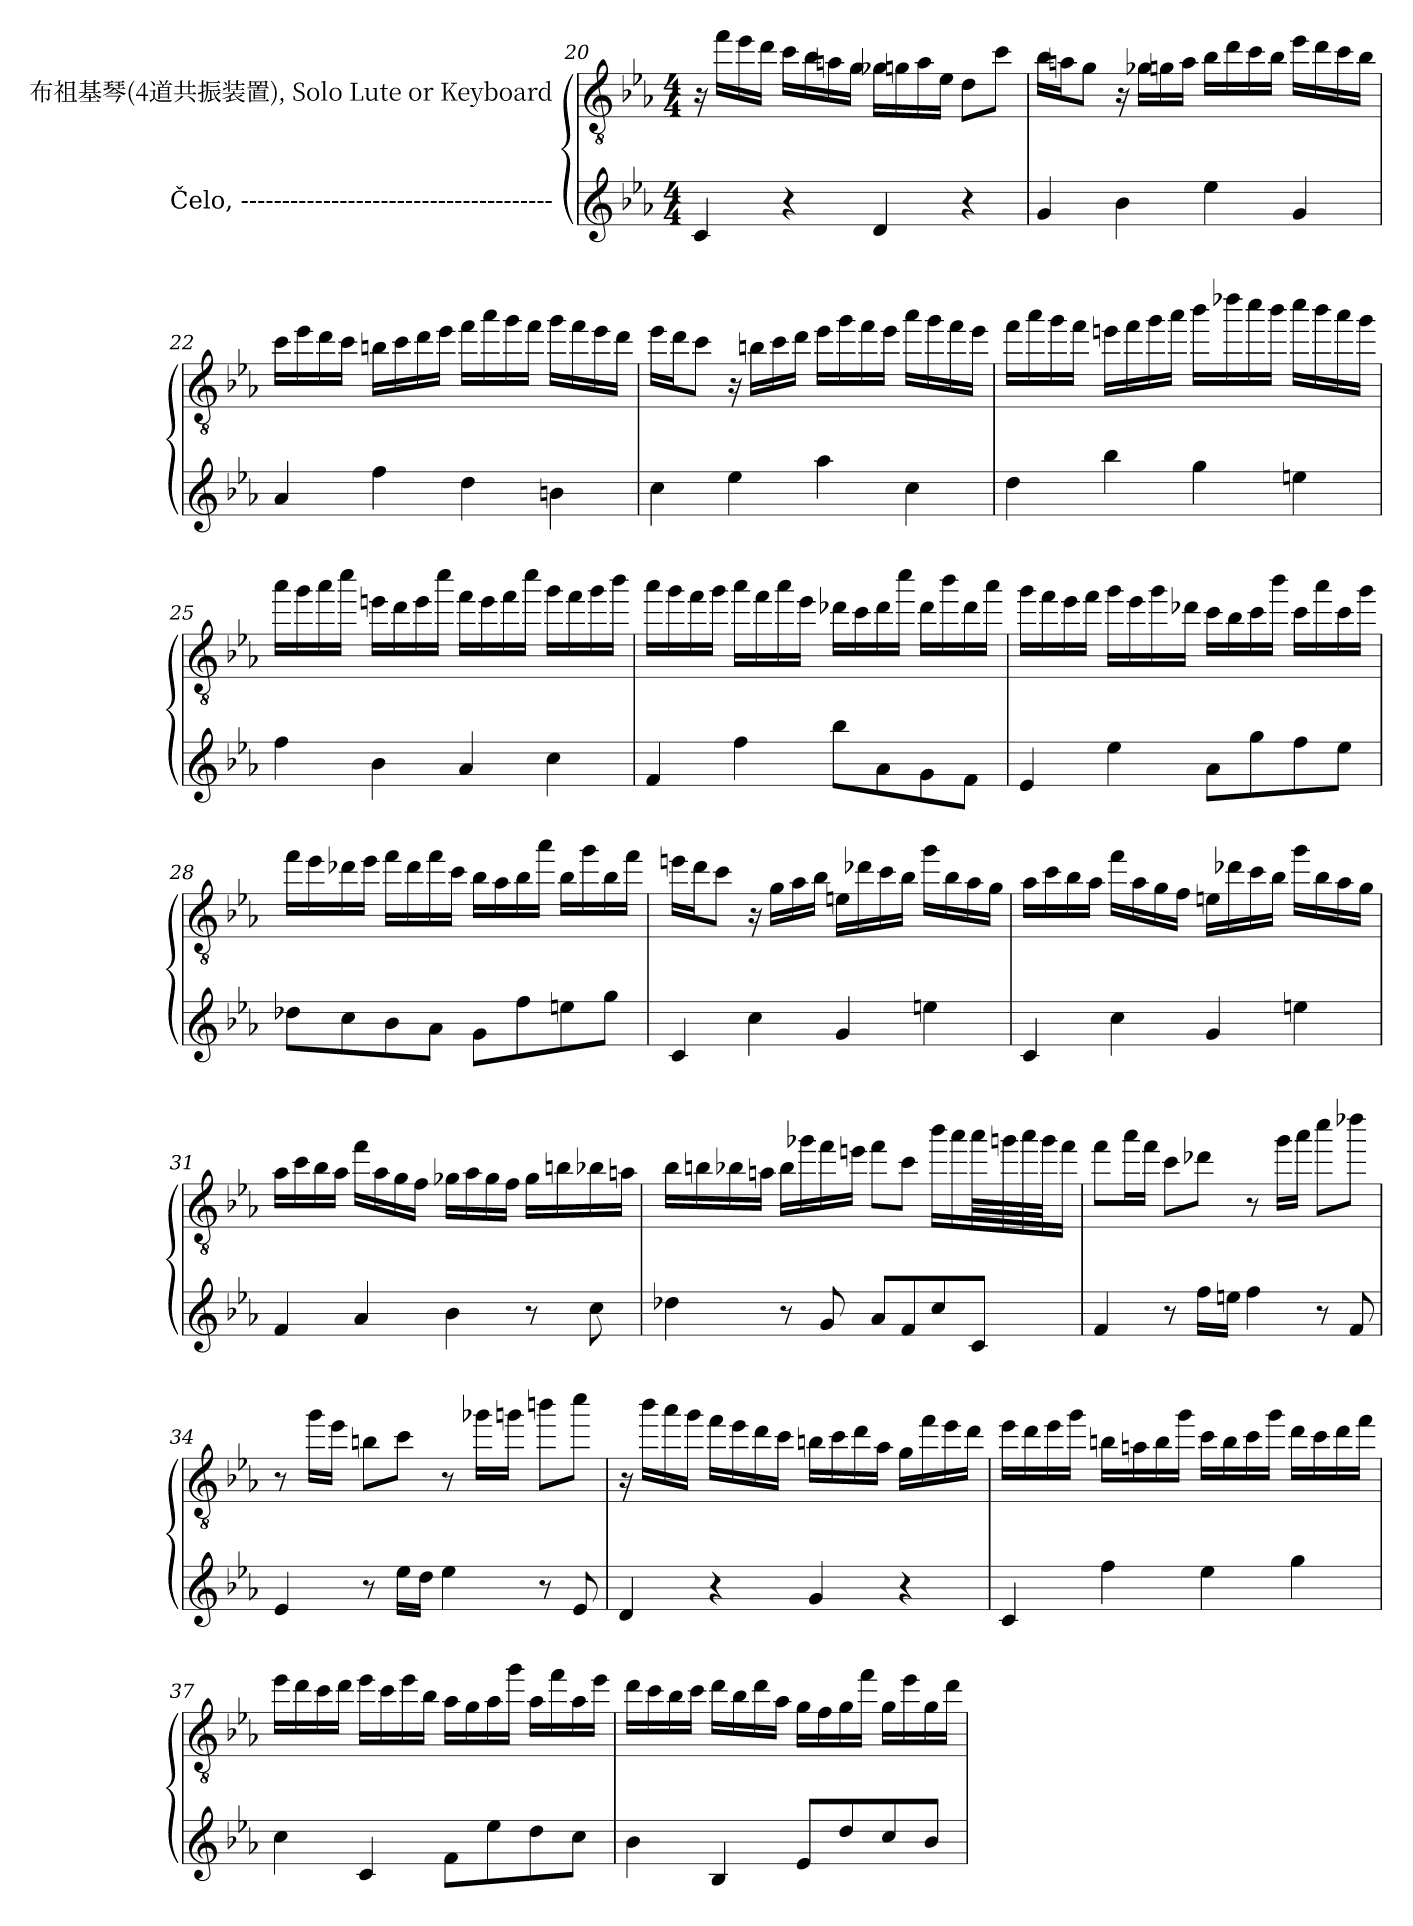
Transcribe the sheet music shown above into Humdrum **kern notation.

**kern	**kern
*part2	*part1
*staff2	*staff1
*I"Čelo, --------------------------------------	*I"布祖基琴(4道共振装置), Solo Lute or Keyboard
!!LO:LB:g=z
*clefG2	*clefGv2
*ITrd14c24	*
*k[b-e-a-]	*k[b-e-a-]
*M4/4	*M4/4
=20	=20
4CC/	16r
.	16ff\LL
.	16ee-\
.	16dd\JJ
4r	16cc\LL
.	16b-\
.	16an\
.	16g\JJ
4DD/	16g-X\LL
.	16gn\
.	16a\
.	16e-\JJ
4r	8d\L
.	8cc\J
=21	=21
4GG/	16b-\LL
.	16an\J
.	8g\J
4BB-\	16r
.	16g-X\LL
.	16gn\
.	16a\JJ
4E-\	16b-\LL
.	16dd\
.	16cc\
.	16b-\JJ
4GG/	16ee-\LL
.	16dd\
.	16cc\
.	16b-\JJ
!!LO:PB:g=z
=22	=22
4AA-/	16cc\LL
.	16ee-\
.	16dd\
.	16cc\JJ
4F\	16bn\LL
.	16cc\
.	16dd\
.	16ee-\JJ
4D\	16ff\LL
.	16aa-\
.	16gg\
.	16ff\JJ
4BBn\	16gg\LL
.	16ff\
.	16ee-\
.	16dd\JJ
=23	=23
4C\	16ee-\LL
.	16dd\J
.	8cc\J
4E-\	16r
.	16bn\LL
.	16cc\
.	16dd\JJ
4A-\	16ee-\LL
.	16gg\
.	16ff\
.	16ee-\JJ
4C\	16aa-\LL
.	16gg\
.	16ff\
.	16ee-\JJ
!!LO:LB:g=z
=24	=24
4D\	16ff\LL
.	16aa-\
.	16gg\
.	16ff\JJ
4B-\	16een\LL
.	16ff\
.	16gg\
.	16aa-\JJ
4G\	16bb-\LL
.	16ddd-X\
.	16ccc\
.	16bb-\JJ
4En\	16ccc\LL
.	16bb-\
.	16aa-\
.	16gg\JJ
!!LO:LB:g=z
=25	=25
4F\	16aa-\LL
.	16gg\
.	16aa-\
.	16ccc\JJ
4BB-\	16een\LL
.	16dd\
.	16ee\
.	16ccc\JJ
4AA-/	16ff\LL
.	16ee\
.	16ff\
.	16ccc\JJ
4C\	16gg\LL
.	16ff\
.	16gg\
.	16bb-\JJ
!!LO:LB:g=z
=26	=26
4FF/	16aa-\LL
.	16gg\
.	16ff\
.	16gg\JJ
4F\	16aa-\LL
.	16ff\
.	16aa-\
.	16ee-\JJ
8B-\L	16dd-X\LL
.	16cc\
8AA-\	16dd-\
.	16ccc\JJ
8GG\	16dd-\LL
.	16bb-\
8FF\J	16dd-\
.	16aa-\JJ
!!LO:LB:g=z
=27	=27
4EE-/	16gg\LL
.	16ff\
.	16ee-\
.	16ff\JJ
4E-\	16gg\LL
.	16ee-\
.	16gg\
.	16dd-X\JJ
8AA-\L	16cc\LL
.	16b-\
8G\	16cc\
.	16bb-\JJ
8F\	16cc\LL
.	16aa-\
8E-\J	16cc\
.	16gg\JJ
!!LO:LB:g=z
=28	=28
8D-X\L	16ff\LL
.	16ee-\
8C\	16dd-X\
.	16ee-\JJ
8BB-\	16ff\LL
.	16dd-\
8AA-\J	16ff\
.	16cc\JJ
8GG\L	16b-\LL
.	16a-\
8F\	16b-\
.	16aa-\JJ
8En\	16b-\LL
.	16gg\
8G\J	16b-\
.	16ff\JJ
=29	=29
4CC/	16een\LL
.	16dd\J
.	8cc\J
4C\	16r
.	16g\LL
.	16a-\
.	16b-\JJ
4GG/	16en\LL
.	16dd-X\
.	16cc\
.	16b-\JJ
4En\	16gg\LL
.	16b-\
.	16a-\
.	16g\JJ
!!LO:PB:g=z
=30	=30
4CC/	16a-\LL
.	16cc\
.	16b-\
.	16a-\JJ
4C\	16ff\LL
.	16a-\
.	16g\
.	16f\JJ
4GG/	16en\LL
.	16dd-X\
.	16cc\
.	16b-\JJ
4En\	16gg\LL
.	16b-\
.	16a-\
.	16g\JJ
=31	=31
4FF/	16a-\LL
.	16cc\
.	16b-\
.	16a-\JJ
4AA-/	16ff\LL
.	16a-\
.	16g\
.	16f\JJ
4BB-\	16g-X\LL
.	16a-\
.	16g-\
.	16f\JJ
8r	16g-\LL
.	16bn\
8C\	16b-X\
.	16an\JJ
!!LO:LB:g=z
=32	=32
4D-X\	16b-\LL
.	16bn\
.	16b-X\
.	16an\JJ
8r	16b-\LL
.	16gg-X\
8GG/	16ff\
.	16een\JJ
8AA-/L	8ff\L
8FF/	8cc\J
8C/	16bb-\LL
.	16aa-\
8CC/J	64aa-\LL
.	64ggn\
.	64aa-\
.	64gg\JJ
.	16ff\JJ
=33	=33
4FF/	8ff\L
.	16aa-\L
.	16ff\JJ
8r	8cc\L
16F\LL	8dd-X\J
16En\JJ	.
4F\	8r
.	16gg\LL
.	16aa-\JJ
8r	8ccc\L
8FF/	8ddd-X\J
!!LO:LB:g=z
=34	=34
4EE-/	8r
.	16gg\LL
.	16ee-\JJ
8r	8bn\L
16E-\LL	8cc\J
16D\JJ	.
4E-\	8r
.	16gg-X\LL
.	16ggn\JJ
8r	8bbn\L
8EE-/	8ccc\J
=35	=35
4DD/	16r
.	16bb-\LL
.	16aa-\
.	16gg\JJ
4r	16ff\LL
.	16ee-\
.	16dd\
.	16cc\JJ
4GG/	16bn\LL
.	16cc\
.	16dd\
.	16a-\JJ
4r	16g\LL
.	16ff\
.	16ee-\
.	16dd\JJ
!!LO:LB:g=z
=36	=36
4CC/	16ee-\LL
.	16dd\
.	16ee-\
.	16gg\JJ
4F\	16bn\LL
.	16an\
.	16b\
.	16gg\JJ
4E-\	16cc\LL
.	16b\
.	16cc\
.	16gg\JJ
4G\	16dd\LL
.	16cc\
.	16dd\
.	16ff\JJ
!!LO:LB:g=z
=37	=37
4C\	16ee-\LL
.	16dd\
.	16cc\
.	16dd\JJ
4CC/	16ee-\LL
.	16cc\
.	16ee-\
.	16b-\JJ
8FF\L	16a-\LL
.	16g\
8E-\	16a-\
.	16gg\JJ
8D\	16a-\LL
.	16ff\
8C\J	16a-\
.	16ee-\JJ
=38	=38
4BB-\	16dd\LL
.	16cc\
.	16b-\
.	16cc\JJ
4BBB-/	16dd\LL
.	16b-\
.	16dd\
.	16a-\JJ
8EE-/L	16g\LL
.	16f\
8D/	16g\
.	16ff\JJ
8C/	16g\LL
.	16ee-\
8BB-/J	16g\
.	16dd\JJ
=	=
*-	*-
